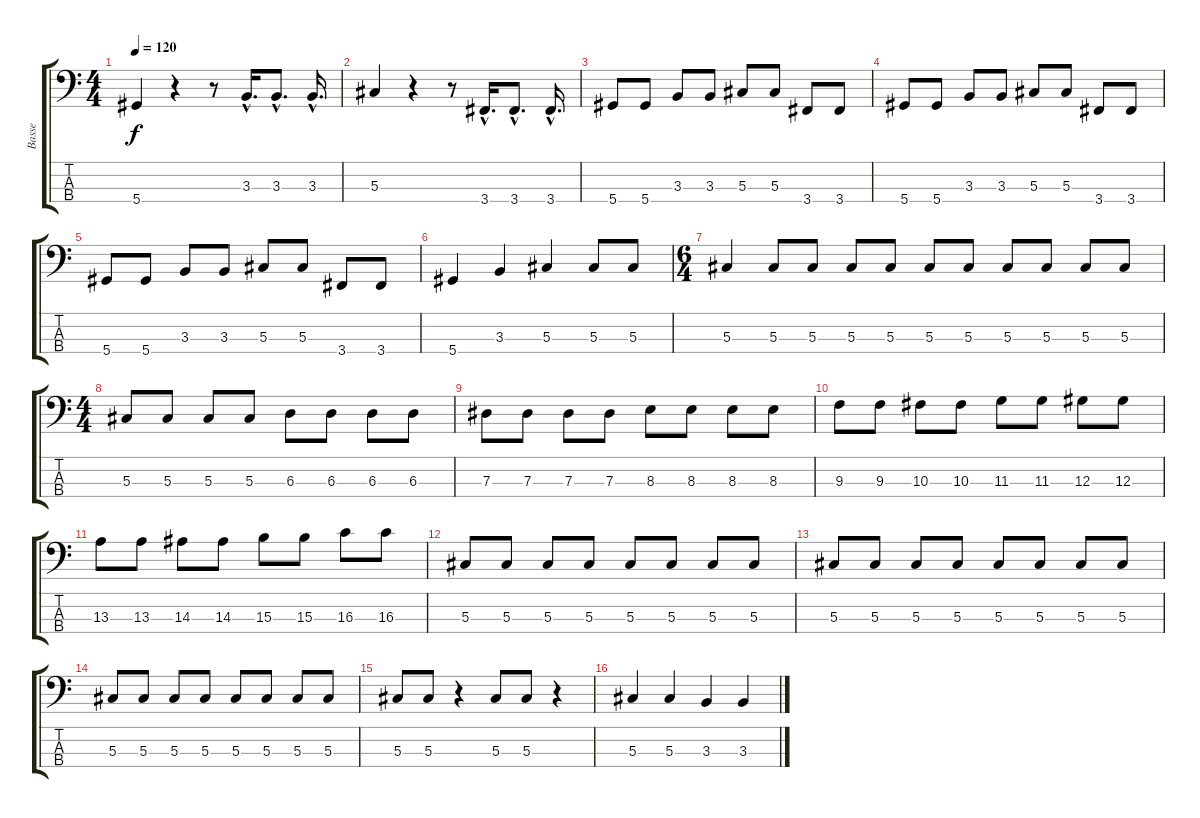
\track ("Basse" "Basse") {instrument electricbasspick}
\staff {score tabs}
\tuning (Gb2 Db2 Ab1 Eb1) {hide}
\ts (4 4)
\tempo 120
\clef f4
\ks c
5.4.4{dy f} r.4 r.8 3.3{hac}.16{d} 3.3{hac}.8{d} 3.3{hac}.16{d} |
5.3.4 r.4 r.8 3.4{hac}.16{d} 3.4{hac}.8{d} 3.4{hac}.16{d} |
5.4.8 5.4.8 3.3.8 3.3.8 5.3.8 5.3.8 3.4.8 3.4.8 |
5.4.8 5.4.8 3.3.8 3.3.8 5.3.8 5.3.8 3.4.8 3.4.8 |
5.4.8 5.4.8 3.3.8 3.3.8 5.3.8 5.3.8 3.4.8 3.4.8 |
5.4.4 3.3.4 5.3.4 5.3.8 5.3.8 |
\ts (6 4)
5.3.4 5.3.8 5.3.8 5.3.8 5.3.8 5.3.8 5.3.8 5.3.8 5.3.8 5.3.8 5.3.8 |
\ts (4 4)
5.3.8 5.3.8 5.3.8 5.3.8 6.3.8 6.3.8 6.3.8 6.3.8 |
7.3.8 7.3.8 7.3.8 7.3.8 8.3.8 8.3.8 8.3.8 8.3.8 |
9.3.8 9.3.8 10.3.8 10.3.8 11.3.8 11.3.8 12.3.8 12.3.8 |
13.3.8 13.3.8 14.3.8 14.3.8 15.3.8 15.3.8 16.3.8 16.3.8 |
5.3.8 5.3.8 5.3.8 5.3.8 5.3.8 5.3.8 5.3.8 5.3.8 |
5.3.8 5.3.8 5.3.8 5.3.8 5.3.8 5.3.8 5.3.8 5.3.8 |
5.3.8 5.3.8 5.3.8 5.3.8 5.3.8 5.3.8 5.3.8 5.3.8 |
5.3.8 5.3.8 r.4 5.3.8 5.3.8 r.4 |
5.3.4 5.3.4 3.3.4 3.3.4
